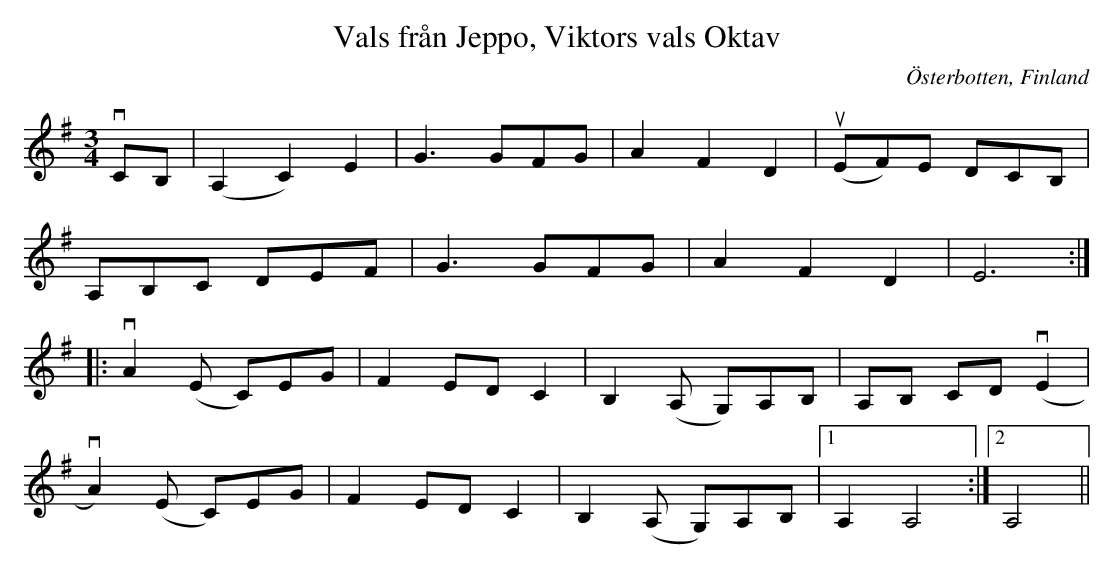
X:1
T:Vals från Jeppo, Viktors vals Oktav
O:Österbotten, Finland
M:3/4
L:1/8
K:Ador
vCB, | (A,2 C2) E2 | G3/1GFG | A2 F2 D2 | u(EF)E DCB, |
      A,B,C DEF  | G3/1GFG | A2 F2 D2 | E6:|
|: vA2(E C)EG | F2 EDC2 | B,2(A, G,)A,B, | A,B, CD (vE2 |
   vA2)(E C)EG | F2 EDC2 | B,2(A, G,)A,B, |1 A,2 A,4 :|2 A,4 ||
